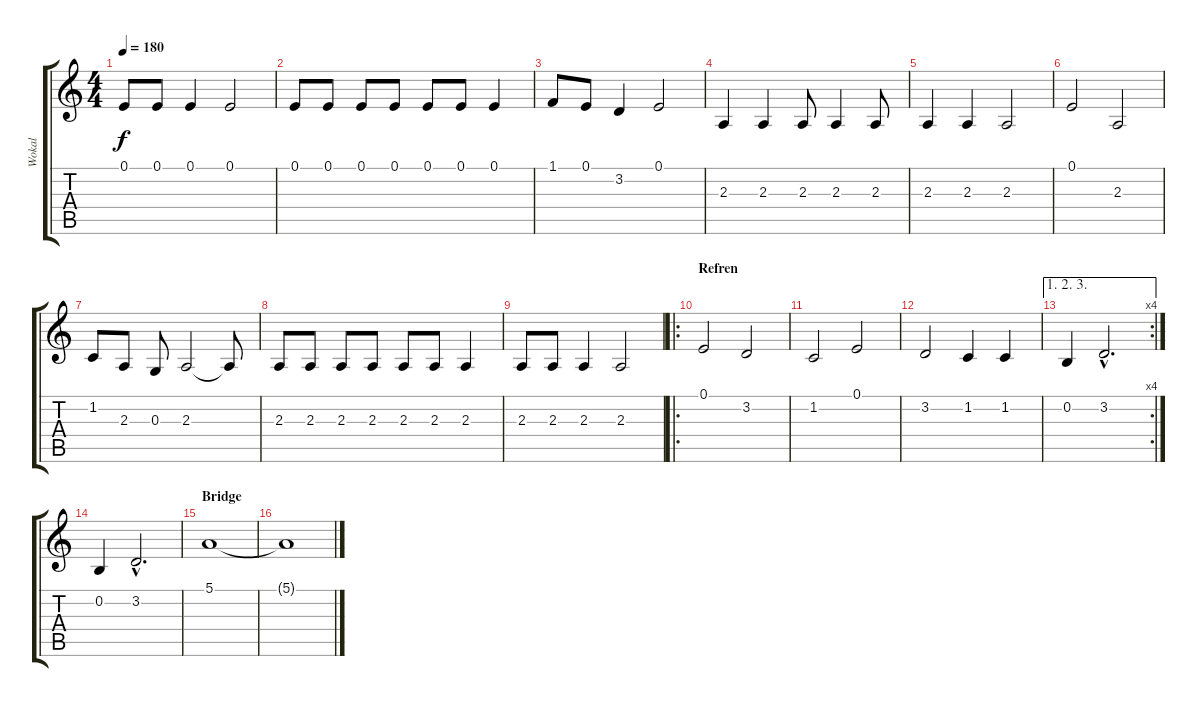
\track ("Wokal" "Wokal") {instrument oboe}
\staff {score tabs}
\tuning (E4 B3 G3 D3 A2 E2) {hide}
\ts (4 4)
\tempo 180
\clef g2
\ks c
0.1.8{dy f} 0.1.8 0.1.4 0.1.2 |
0.1.8 0.1.8 0.1.8 0.1.8 0.1.8 0.1.8 0.1.4 |
1.1.8 0.1.8 3.2.4 0.1.2 |
2.3.4 2.3.4 2.3.8 2.3.4 2.3.8 |
2.3.4 2.3.4 2.3.2 |
0.1.2 2.3.2 |
1.2.8 2.3.8 0.3.8 2.3.2 2.3{t}.8 |
2.3.8 2.3.8 2.3.8 2.3.8 2.3.8 2.3.8 2.3.4 |
2.3.8 2.3.8 2.3.4 2.3.2 |
\ro
\section ("" "Refren")
0.1.2 3.2.2 |
1.2.2 0.1.2 |
3.2.2 1.2.4 1.2.4 |
\ae (1 2 3)
\rc 4
0.2.4 3.2{hac}.2{d} |
0.2.4 3.2{hac}.2{d} |
\section ("" "Bridge")
5.1.1{volume 0} |
5.1{t}.1
